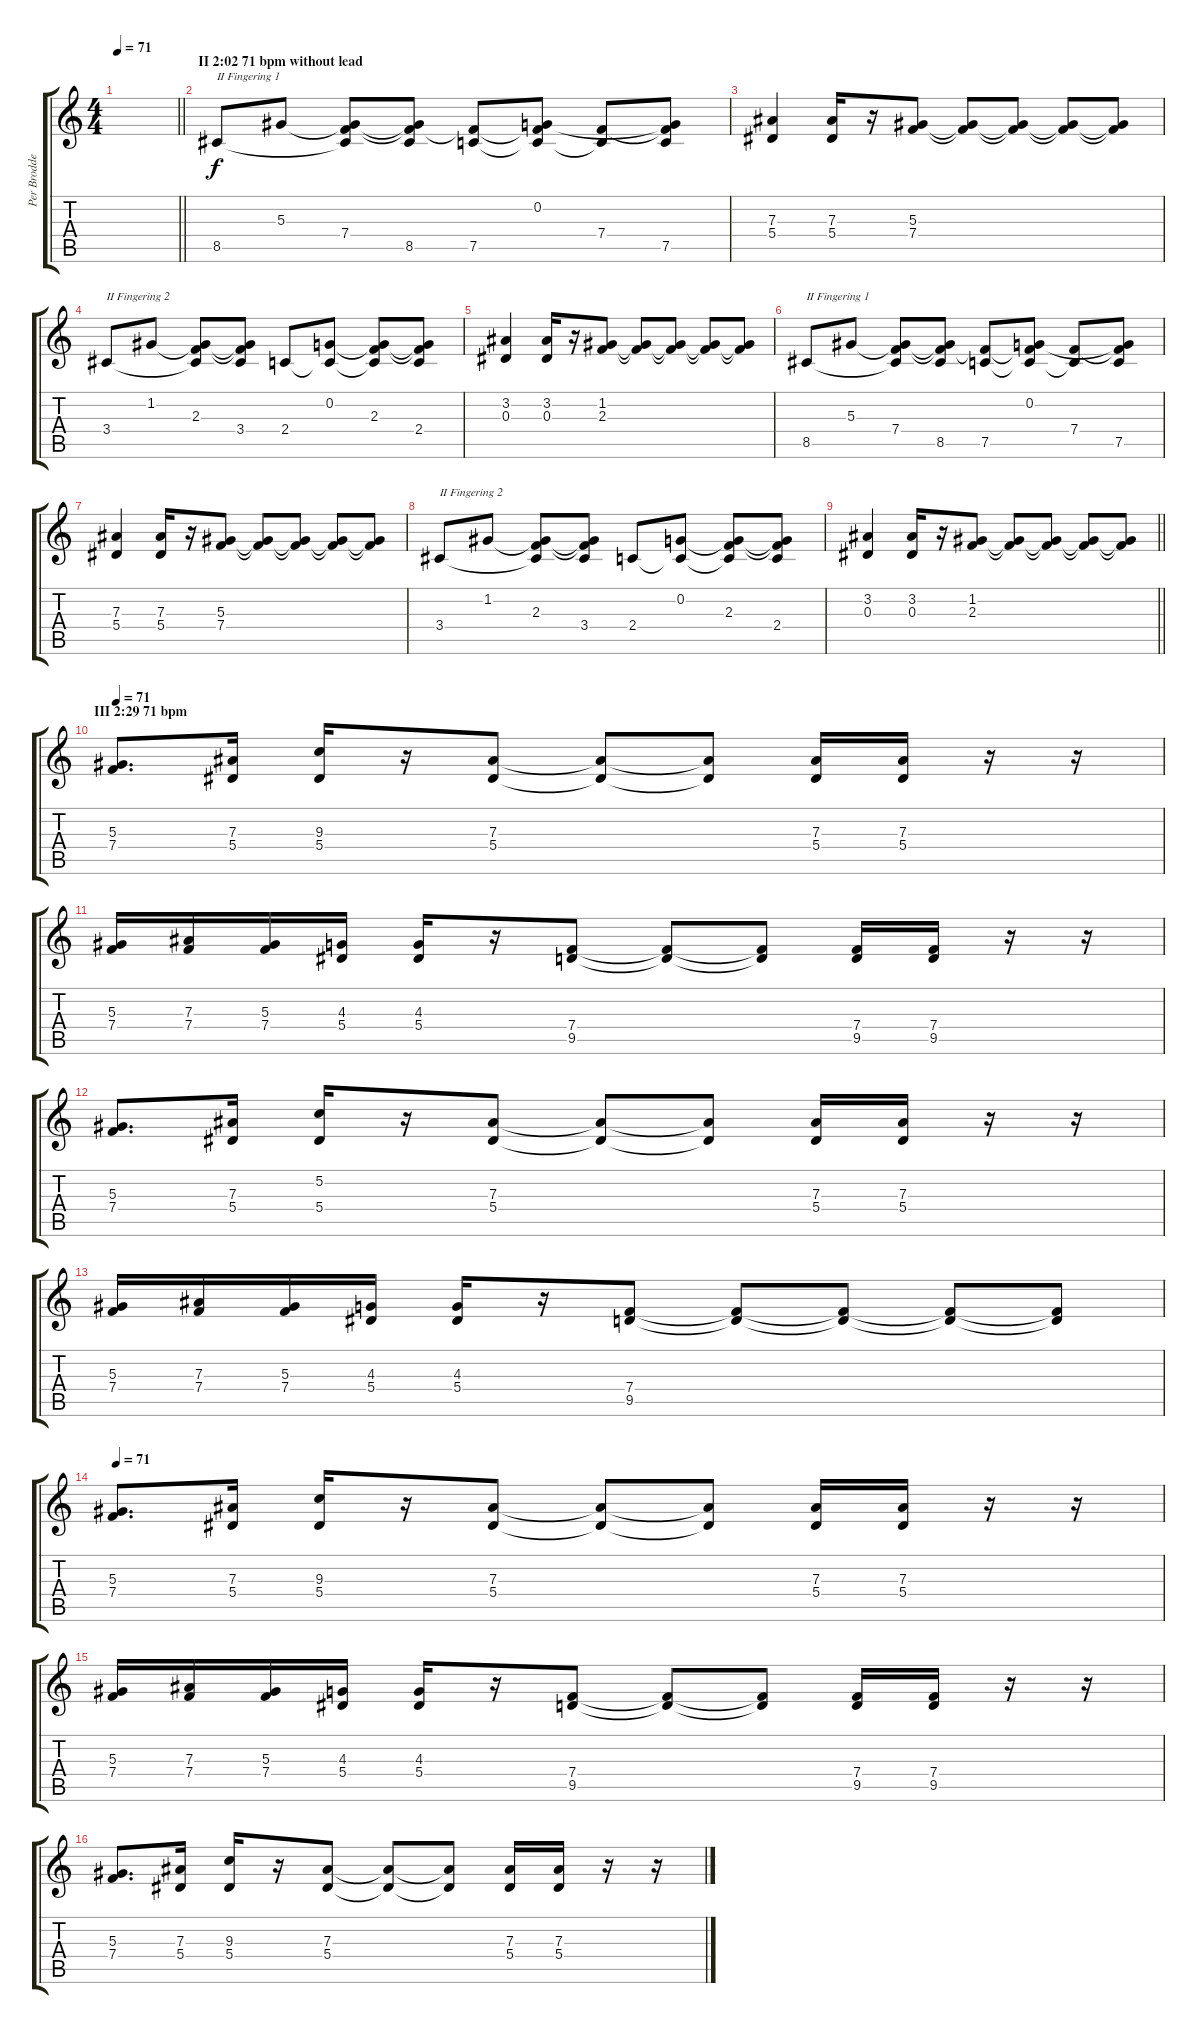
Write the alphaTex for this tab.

\track ("Per Broddesson (Guitar) C-Tuning" "Per Brodde") {instrument acousticguitarsteel}
\staff {score tabs}
\tuning (C4 G3 Eb3 Bb2 F2 C2) {hide}
\ts (4 4)
\tempo 71
\clef g2
\barLineRight lightlight
\ks c
|
\section ("" "II 2:02 71 bpm without lead")
8.5.8{txt "II Fingering 1"} 5.3.8 (5.3{t} 7.4 8.5{t}).8 (5.3{t} 7.4{t} 8.5).8 (7.4{t} 7.5).8 (0.2 7.4{t} 7.5{t}).8 (7.4 7.5{t}).8 (0.2{t} 7.4{t} 7.5).8 |
(7.3 5.4).4 (7.3 5.4).16 r.16 (5.3 7.4).8 (5.3{t} 7.4{t}).8 (5.3{t} 7.4{t}).8 (5.3{t} 7.4{t}).8 (5.3{t} 7.4{t}).8 |
3.4.8{txt "II Fingering 2"} 1.2.8 (1.2{t} 2.3 3.4{t}).8 (1.2{t} 2.3{t} 3.4).8 2.4.8 (0.2 2.4{t}).8 (0.2{t} 2.3 2.4{t}).8 (0.2{t} 2.3{t} 2.4).8 |
(3.2 0.3).4 (3.2 0.3).16 r.16 (1.2 2.3).8 (1.2{t} 2.3{t}).8 (1.2{t} 2.3{t}).8 (1.2{t} 2.3{t}).8 (1.2{t} 2.3{t}).8 |
8.5.8{txt "II Fingering 1"} 5.3.8 (5.3{t} 7.4 8.5{t}).8 (5.3{t} 7.4{t} 8.5).8 (7.4{t} 7.5).8 (0.2 7.4{t} 7.5{t}).8 (7.4 7.5{t}).8 (0.2{t} 7.4{t} 7.5).8 |
(7.3 5.4).4 (7.3 5.4).16 r.16 (5.3 7.4).8 (5.3{t} 7.4{t}).8 (5.3{t} 7.4{t}).8 (5.3{t} 7.4{t}).8 (5.3{t} 7.4{t}).8 |
3.4.8{txt "II Fingering 2"} 1.2.8 (1.2{t} 2.3 3.4{t}).8 (1.2{t} 2.3{t} 3.4).8 2.4.8 (0.2 2.4{t}).8 (0.2{t} 2.3 2.4{t}).8 (0.2{t} 2.3{t} 2.4).8 |
\barLineRight lightlight
(3.2 0.3).4 (3.2 0.3).16 r.16 (1.2 2.3).8 (1.2{t} 2.3{t}).8 (1.2{t} 2.3{t}).8 (1.2{t} 2.3{t}).8 (1.2{t} 2.3{t}).8 |
\section ("" "III 2:29 71 bpm")
\tempo 71
(5.3 7.4).8{d instrument overdrivenguitar} (7.3 5.4).16 (9.3 5.4).16 r.16 (7.3 5.4).8 (7.3{t} 5.4{t}).8 (7.3{t} 5.4{t}).8 (7.3 5.4).16 (7.3 5.4).16 r.16 r.16 |
(5.3 7.4).16 (7.3 7.4).16 (5.3 7.4).16 (4.3 5.4).16 (4.3 5.4).16 r.16 (7.4 9.5).8 (7.4{t} 9.5{t}).8 (7.4{t} 9.5{t}).8 (7.4 9.5).16 (7.4 9.5).16 r.16 r.16 |
(5.3 7.4).8{d} (7.3 5.4).16 (5.2 5.4).16 r.16 (7.3 5.4).8 (7.3{t} 5.4{t}).8 (7.3{t} 5.4{t}).8 (7.3 5.4).16 (7.3 5.4).16 r.16 r.16 |
(5.3 7.4).16 (7.3 7.4).16 (5.3 7.4).16 (4.3 5.4).16 (4.3 5.4).16 r.16 (7.4 9.5).8 (7.4{t} 9.5{t}).8 (7.4{t} 9.5{t}).8 (7.4{t} 9.5{t}).8 (7.4{t} 9.5{t}).8 |
\tempo 71
(5.3 7.4).8{d} (7.3 5.4).16 (9.3 5.4).16 r.16 (7.3 5.4).8 (7.3{t} 5.4{t}).8 (7.3{t} 5.4{t}).8 (7.3 5.4).16 (7.3 5.4).16 r.16 r.16 |
(5.3 7.4).16 (7.3 7.4).16 (5.3 7.4).16 (4.3 5.4).16 (4.3 5.4).16 r.16 (7.4 9.5).8 (7.4{t} 9.5{t}).8 (7.4{t} 9.5{t}).8 (7.4 9.5).16 (7.4 9.5).16 r.16 r.16 |
(5.3 7.4).8{d} (7.3 5.4).16 (9.3 5.4).16 r.16 (7.3 5.4).8 (7.3{t} 5.4{t}).8 (7.3{t} 5.4{t}).8 (7.3 5.4).16 (7.3 5.4).16 r.16 r.16
